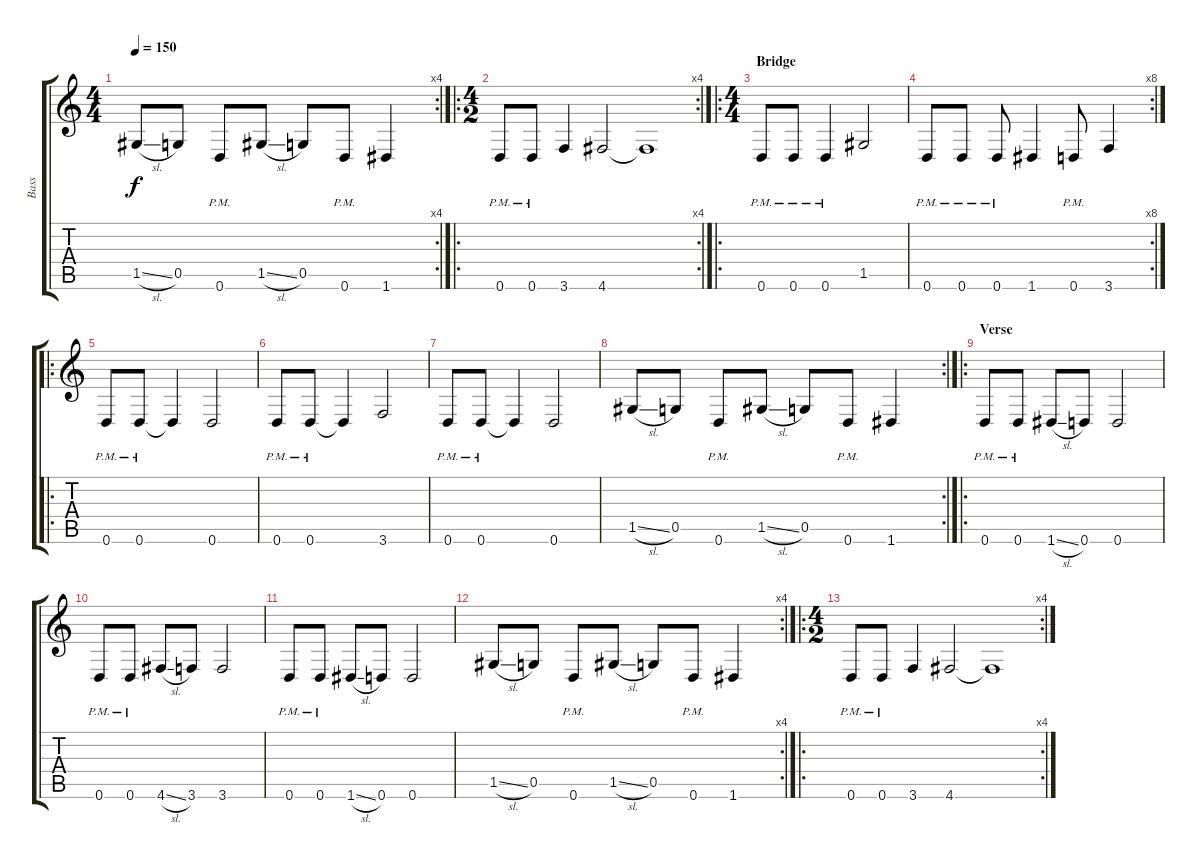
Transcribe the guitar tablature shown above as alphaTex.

\track ("Bass" "Bass") {instrument electricbasspick}
\staff {score tabs}
\tuning (D4 A3 F3 C3 G2 D2) {hide}
\rc 4
\ts (4 4)
\tempo 150
\clef g2
\ks c
1.5{sl}.8{dy f} 0.5.8 0.6{pm}.8 1.5{sl}.8 0.5.8 0.6{pm}.8 1.6.4 |
\ro
\rc 4
\ts (4 2)
0.6{pm}.8 0.6{pm}.8 3.6.4 4.6.2 4.6{t}.1 |
\ro
\ts (4 4)
\section ("" "Bridge")
0.6{pm}.8 0.6{pm}.8 0.6{pm}.4 1.5.2 |
\rc 8
0.6{pm}.8 0.6{pm}.8 0.6{pm}.8 1.6.4 0.6{pm}.8 3.6.4 |
\ro
0.6{pm}.8 0.6{pm}.8 0.6{t}.4 0.6.2 |
0.6{pm}.8 0.6{pm}.8 0.6{t}.4 3.6.2 |
0.6{pm}.8 0.6{pm}.8 0.6{t}.4 0.6.2 |
\rc 2
1.5{sl}.8 0.5.8 0.6{pm}.8 1.5{sl}.8 0.5.8 0.6{pm}.8 1.6.4 |
\ro
\section ("" "Verse")
0.6{pm}.8 0.6{pm}.8 1.6{sl}.8 0.6.8 0.6.2 |
0.6{pm}.8 0.6{pm}.8 4.6{sl}.8 3.6.8 3.6.2 |
0.6{pm}.8 0.6{pm}.8 1.6{sl}.8 0.6.8 0.6.2 |
\rc 4
1.5{sl}.8 0.5.8 0.6{pm}.8 1.5{sl}.8 0.5.8 0.6{pm}.8 1.6.4 |
\ro
\rc 4
\ts (4 2)
0.6{pm}.8 0.6{pm}.8 3.6.4 4.6.2 4.6{t}.1
